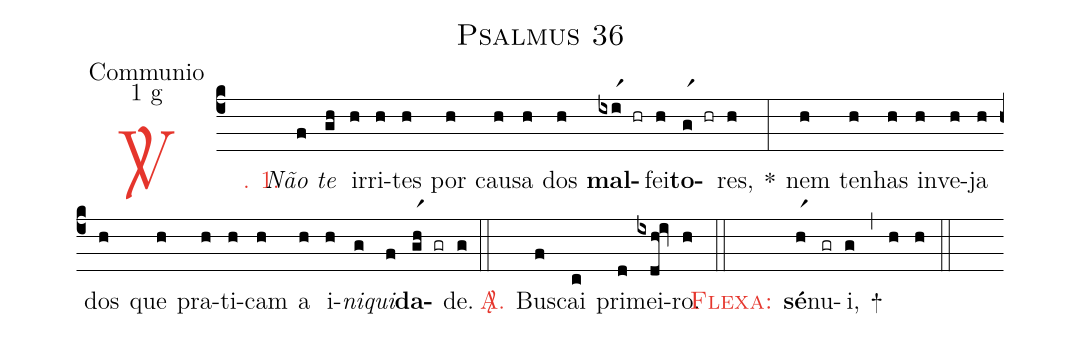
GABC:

name: Psalmus 36;
office-part: Communio;
mode: 1;
mode-differentia: g;
%%
(c4)

<c><sp>V/</sp>. 1.</c>() <i>Não</i>(f) <i>te</i>(gh) ir(h)ri(h)tes(h) por(h) cau(h)sa(h) dos(h) <b>mal</b>(ixir1 hr)fei(h)<b>to</b>(gr1 hr)res,(h) *(:) nem(h) te(h)nhas(h) in(h)ve(h)ja(h) dos(h) que(h) pra(h)ti(h)cam(h) a(h) i(h)<i>ni</i>(g)<i>qui</i>(f)<b>da</b>(gr1h gr)de.(g)

(::)

<nlba><c><sp>A/</sp>.</c>() Bus</nlba>(f)cai(c) pri(d)mei(ixdh!iv)ro.(h)

(::)

<nlba><c><sc>Flexa:</sc></c>() <b>sé</b></nlba>(hr1)nu(gr)i,(g) +(,) (h) (h)

(::)
